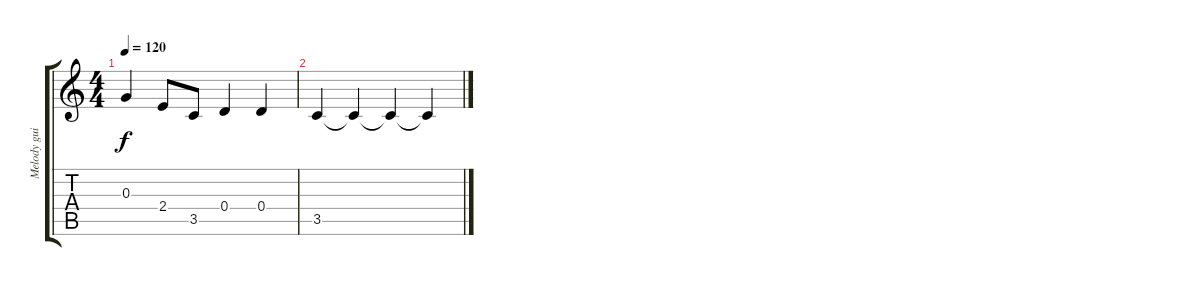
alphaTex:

\track ("Melody guit" "Melody gui") {instrument electricguitarclean}
\staff {score tabs}
\tuning (E4 B3 G3 D3 A2 E2) {hide}
\ts (4 4)
\tempo 120
\clef g2
\ks c
0.3.4{dy f} 2.4.8 3.5.8 0.4.4 0.4.4 |
3.5.4 3.5{t}.4 3.5{t}.4 3.5{t}.4
